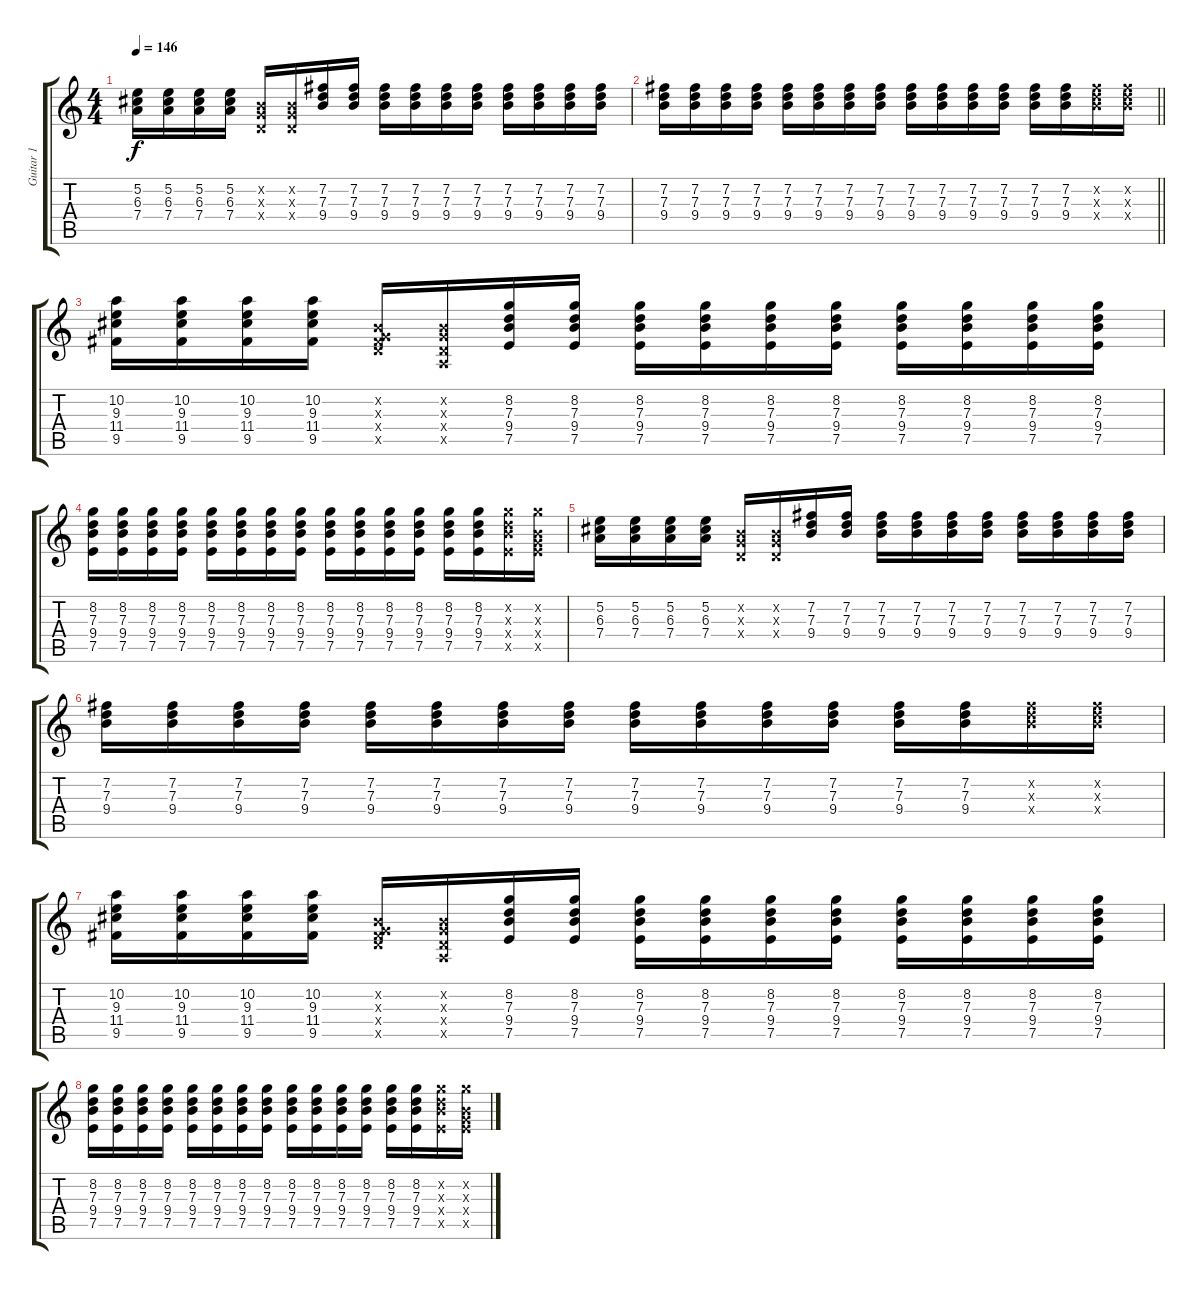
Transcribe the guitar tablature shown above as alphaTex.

\track ("Guitar 1" "Guitar 1") {instrument electricguitarjazz}
\staff {score tabs}
\tuning (E4 B3 G3 D3 A2 E2) {hide}
\ts (4 4)
\tempo 146
\clef g2
\ks c
(5.2 6.3 7.4).16{dy f} (5.2 6.3 7.4).16 (5.2 6.3 7.4).16 (5.2 6.3 7.4).16 (0.2{x} 0.3{x} 0.4{x}).16 (0.2{x} 0.3{x} 0.4{x}).16 (7.2 7.3 9.4).16 (7.2 7.3 9.4).16 (7.2 7.3 9.4).16 (7.2 7.3 9.4).16 (7.2 7.3 9.4).16 (7.2 7.3 9.4).16 (7.2 7.3 9.4).16 (7.2 7.3 9.4).16 (7.2 7.3 9.4).16 (7.2 7.3 9.4).16 |
\barLineRight lightlight
(7.2 7.3 9.4).16 (7.2 7.3 9.4).16 (7.2 7.3 9.4).16 (7.2 7.3 9.4).16 (7.2 7.3 9.4).16 (7.2 7.3 9.4).16 (7.2 7.3 9.4).16 (7.2 7.3 9.4).16 (7.2 7.3 9.4).16 (7.2 7.3 9.4).16 (7.2 7.3 9.4).16 (7.2 7.3 9.4).16 (7.2 7.3 9.4).16 (7.2 7.3 9.4).16 (7.2{x} 7.3{x} 9.4{x}).16 (7.2{x} 7.3{x} 9.4{x}).16 |
(10.2 9.3 11.4 9.5).16 (10.2 9.3 11.4 9.5).16 (10.2 9.3 11.4 9.5).16 (10.2 9.3 11.4 9.5).16 (0.2{x} 0.3{x} 0.4{x} 9.5{x}).16 (0.2{x} 0.3{x} 0.4{x} 0.5{x}).16 (8.2 7.3 9.4 7.5).16 (8.2 7.3 9.4 7.5).16 (8.2 7.3 9.4 7.5).16 (8.2 7.3 9.4 7.5).16 (8.2 7.3 9.4 7.5).16 (8.2 7.3 9.4 7.5).16 (8.2 7.3 9.4 7.5).16 (8.2 7.3 9.4 7.5).16 (8.2 7.3 9.4 7.5).16 (8.2 7.3 9.4 7.5).16 |
(8.2 7.3 9.4 7.5).16 (8.2 7.3 9.4 7.5).16 (8.2 7.3 9.4 7.5).16 (8.2 7.3 9.4 7.5).16 (8.2 7.3 9.4 7.5).16 (8.2 7.3 9.4 7.5).16 (8.2 7.3 9.4 7.5).16 (8.2 7.3 9.4 7.5).16 (8.2 7.3 9.4 7.5).16 (8.2 7.3 9.4 7.5).16 (8.2 7.3 9.4 7.5).16 (8.2 7.3 9.4 7.5).16 (8.2 7.3 9.4 7.5).16 (8.2 7.3 9.4 7.5).16 (8.2{x} 7.3{x} 9.4{x} 7.5{x}).16 (8.2{x} 0.3{x} 9.4{x} 7.5{x}).16 |
(5.2 6.3 7.4).16 (5.2 6.3 7.4).16 (5.2 6.3 7.4).16 (5.2 6.3 7.4).16 (0.2{x} 0.3{x} 0.4{x}).16 (0.2{x} 0.3{x} 0.4{x}).16 (7.2 7.3 9.4).16 (7.2 7.3 9.4).16 (7.2 7.3 9.4).16 (7.2 7.3 9.4).16 (7.2 7.3 9.4).16 (7.2 7.3 9.4).16 (7.2 7.3 9.4).16 (7.2 7.3 9.4).16 (7.2 7.3 9.4).16 (7.2 7.3 9.4).16 |
(7.2 7.3 9.4).16 (7.2 7.3 9.4).16 (7.2 7.3 9.4).16 (7.2 7.3 9.4).16 (7.2 7.3 9.4).16 (7.2 7.3 9.4).16 (7.2 7.3 9.4).16 (7.2 7.3 9.4).16 (7.2 7.3 9.4).16 (7.2 7.3 9.4).16 (7.2 7.3 9.4).16 (7.2 7.3 9.4).16 (7.2 7.3 9.4).16 (7.2 7.3 9.4).16 (7.2{x} 7.3{x} 9.4{x}).16 (7.2{x} 7.3{x} 9.4{x}).16 |
(10.2 9.3 11.4 9.5).16 (10.2 9.3 11.4 9.5).16 (10.2 9.3 11.4 9.5).16 (10.2 9.3 11.4 9.5).16 (0.2{x} 0.3{x} 0.4{x} 9.5{x}).16 (0.2{x} 0.3{x} 0.4{x} 0.5{x}).16 (8.2 7.3 9.4 7.5).16 (8.2 7.3 9.4 7.5).16 (8.2 7.3 9.4 7.5).16 (8.2 7.3 9.4 7.5).16 (8.2 7.3 9.4 7.5).16 (8.2 7.3 9.4 7.5).16 (8.2 7.3 9.4 7.5).16 (8.2 7.3 9.4 7.5).16 (8.2 7.3 9.4 7.5).16 (8.2 7.3 9.4 7.5).16 |
(8.2 7.3 9.4 7.5).16 (8.2 7.3 9.4 7.5).16 (8.2 7.3 9.4 7.5).16 (8.2 7.3 9.4 7.5).16 (8.2 7.3 9.4 7.5).16 (8.2 7.3 9.4 7.5).16 (8.2 7.3 9.4 7.5).16 (8.2 7.3 9.4 7.5).16 (8.2 7.3 9.4 7.5).16 (8.2 7.3 9.4 7.5).16 (8.2 7.3 9.4 7.5).16 (8.2 7.3 9.4 7.5).16 (8.2 7.3 9.4 7.5).16 (8.2 7.3 9.4 7.5).16 (8.2{x} 7.3{x} 9.4{x} 7.5{x}).16 (8.2{x} 0.3{x} 9.4{x} 7.5{x}).16
